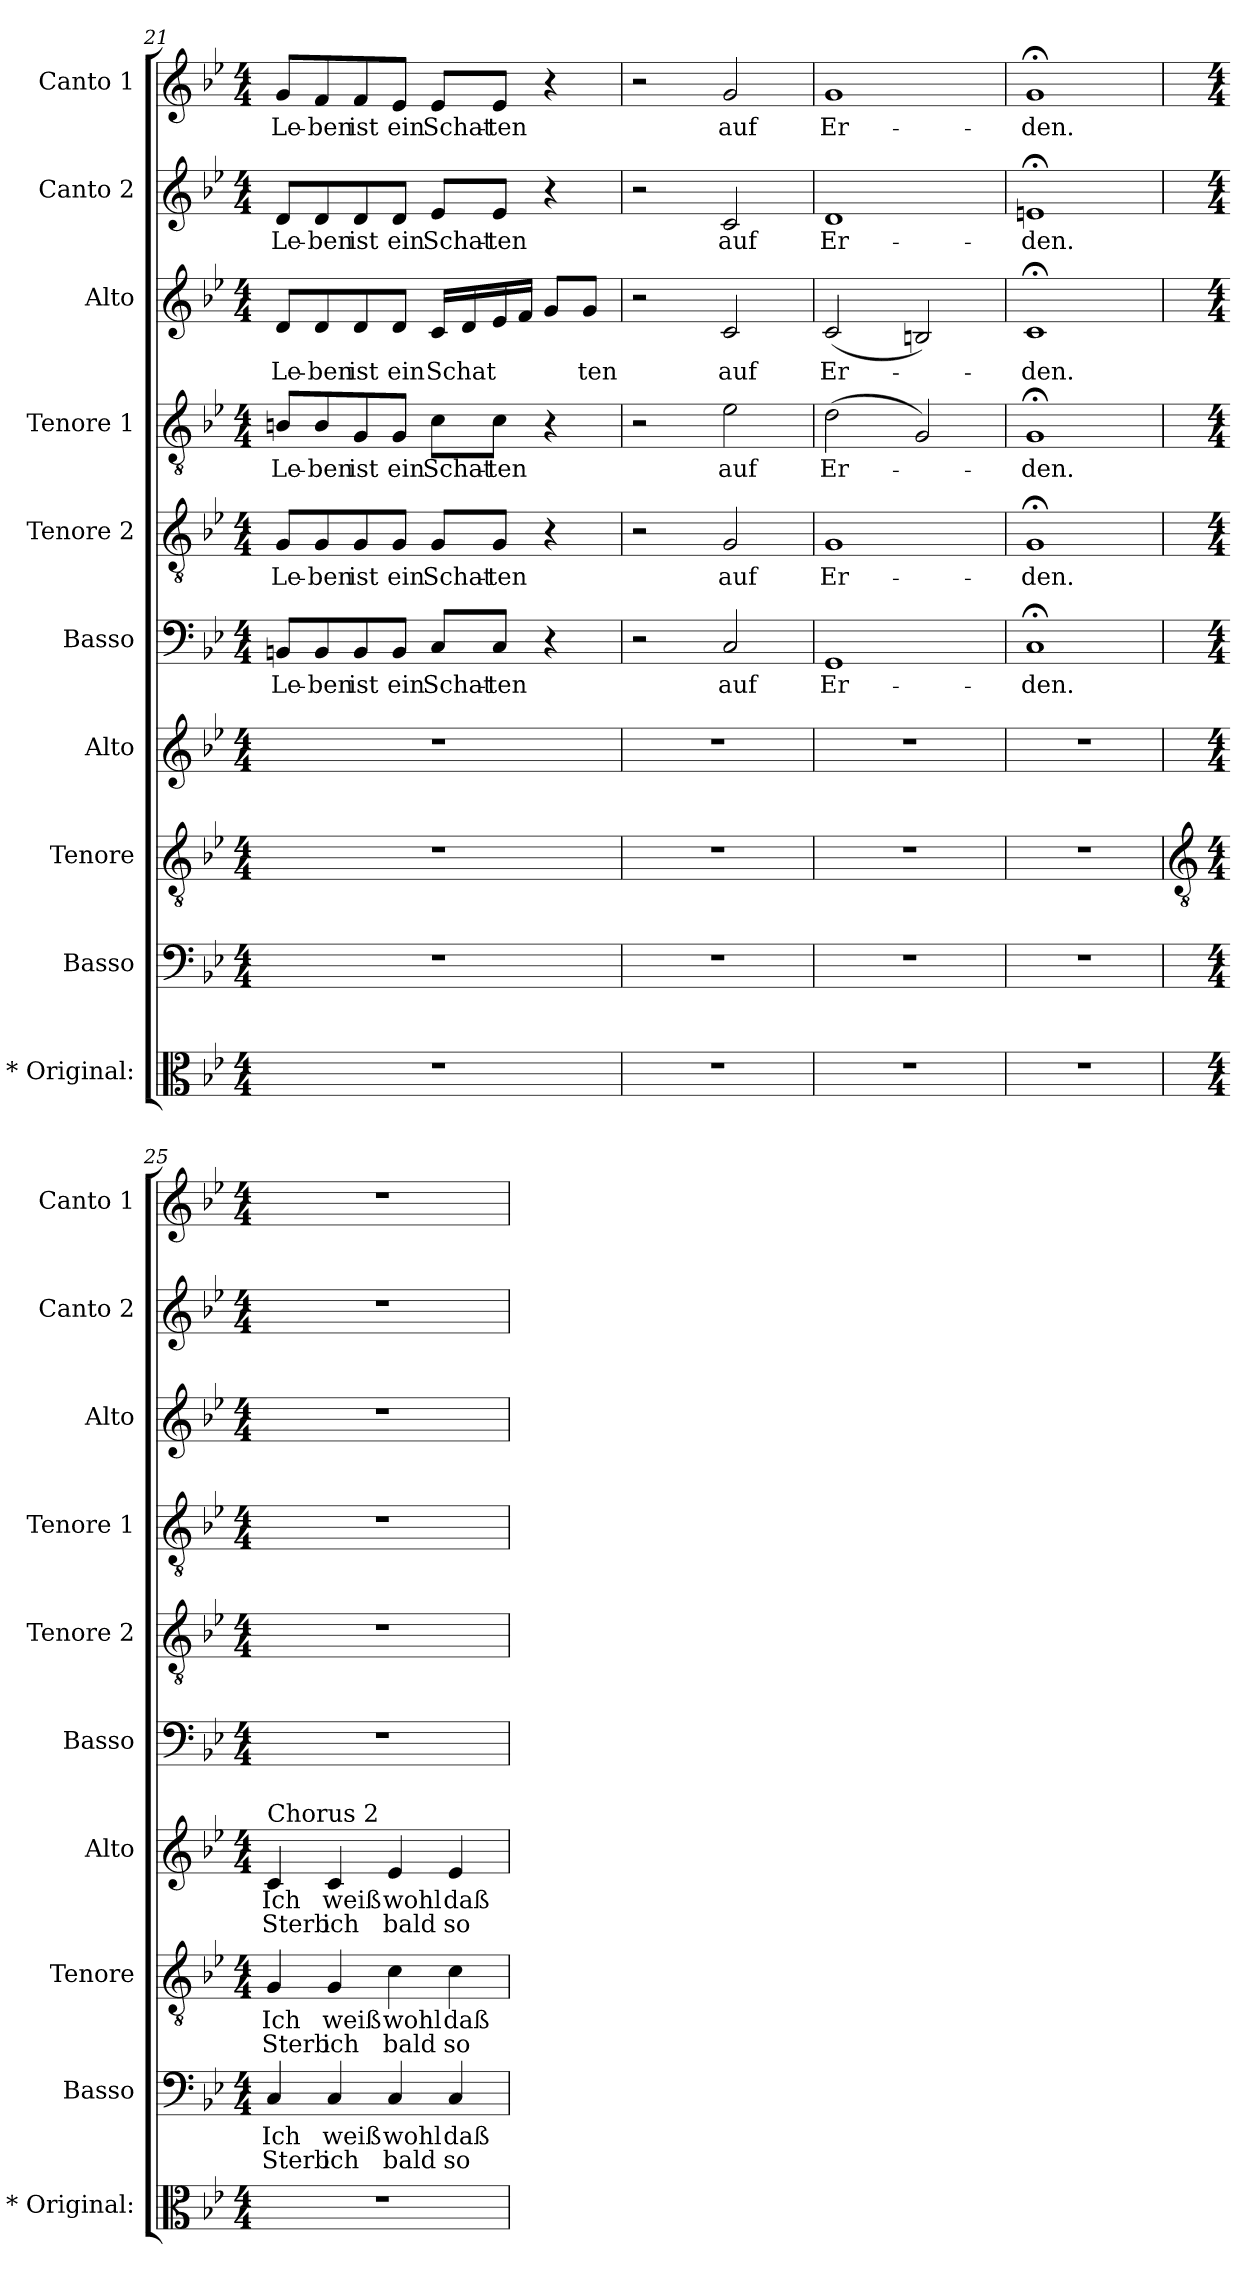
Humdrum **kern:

**kern	**kern	**text	**text	**kern	**text	**text	**kern	**text	**text	**kern	**text	**kern	**text	**kern	**text	**kern	**text	**kern	**text	**kern	**text
*part10	*part9	*part9	*part9	*part8	*part8	*part8	*part7	*part7	*part7	*part6	*part6	*part5	*part5	*part4	*part4	*part3	*part3	*part2	*part2	*part1	*part1
*staff10	*staff9	*staff9	*staff9	*staff8	*staff8	*staff8	*staff7	*staff7	*staff7	*staff6	*staff6	*staff5	*staff5	*staff4	*staff4	*staff3	*staff3	*staff2	*staff2	*staff1	*staff1
*I"* Original:	*I"Basso	*	*	*I"Tenore	*	*	*I"Alto	*	*	*I"Basso	*	*I"Tenore 2	*	*I"Tenore 1	*	*I"Alto	*	*I"Canto 2	*	*I"Canto 1	*
*I'* Original:	*I'Basso	*	*	*I'Tenore	*	*	*I'Alto	*	*	*I'Basso	*	*I'Tenore 2	*	*I'Tenore 1	*	*I'Alto	*	*I'Canto 2	*	*I'Canto 1	*
!!LO:PB:g=z
*clefC3	*clefF4	*	*	*clefGv2	*	*	*clefG2	*	*	*clefF4	*	*clefGv2	*	*clefGv2	*	*clefG2	*	*clefG2	*	*clefG2	*
*k[b-e-]	*k[b-e-]	*	*	*k[b-e-]	*	*	*k[b-e-]	*	*	*k[b-e-]	*	*k[b-e-]	*	*k[b-e-]	*	*k[b-e-]	*	*k[b-e-]	*	*k[b-e-]	*
*B-:	*B-:	*	*	*B-:	*	*	*B-:	*	*	*B-:	*	*B-:	*	*B-:	*	*B-:	*	*B-:	*	*B-:	*
*M4/4	*M4/4	*	*	*M4/4	*	*	*M4/4	*	*	*M4/4	*	*M4/4	*	*M4/4	*	*M4/4	*	*M4/4	*	*M4/4	*
=21	=21	=21	=21	=21	=21	=21	=21	=21	=21	=21	=21	=21	=21	=21	=21	=21	=21	=21	=21	=21	=21
!	!	!	!	!	!	!	!	!	!	!	!LO:LY:b	!	!LO:LY:b	!	!LO:LY:b	!	!LO:LY:b	!	!LO:LY:b	!	!LO:LY:b
1r	1r	.	.	1r	.	.	1r	.	.	8BBn/L	Le-	8G/L	Le-	8Bn/L	Le-	8d/L	Le-	8d/L	Le-	8g/L	Le-
!	!	!	!	!	!	!	!	!	!	!	!LO:LY:b	!	!LO:LY:b	!	!LO:LY:b	!	!LO:LY:b	!	!LO:LY:b	!	!LO:LY:b
.	.	.	.	.	.	.	.	.	.	8BB/	-ben	8G/	-ben	8B/	-ben	8d/	-ben	8d/	-ben	8f/	-ben
!	!	!	!	!	!	!	!	!	!	!	!LO:LY:b	!	!LO:LY:b	!	!LO:LY:b	!	!LO:LY:b	!	!LO:LY:b	!	!LO:LY:b
.	.	.	.	.	.	.	.	.	.	8BB/	ist	8G/	ist	8G/	ist	8d/	ist	8d/	ist	8f/	ist
!	!	!	!	!	!	!	!	!	!	!	!LO:LY:b	!	!LO:LY:b	!	!LO:LY:b	!	!LO:LY:b	!	!LO:LY:b	!	!LO:LY:b
.	.	.	.	.	.	.	.	.	.	8BB/J	ein	8G/J	ein	8G/J	ein	8d/J	ein	8d/J	ein	8e-/J	ein
!	!	!	!	!	!	!	!	!	!	!	!LO:LY:b	!	!LO:LY:b	!	!LO:LY:b	!	!LO:LY:b	!	!LO:LY:b	!	!LO:LY:b
.	.	.	.	.	.	.	.	.	.	8C/L	Schat-	8G/L	Schat-	8c\L	Schat-	16c/LL	Schat	8e-/L	Schat-	8e-/L	Schat-
.	.	.	.	.	.	.	.	.	.	.	.	.	.	.	.	16d/	.	.	.	.	.
!	!	!	!	!	!	!	!	!	!	!	!LO:LY:b	!	!LO:LY:b	!	!LO:LY:b	!	!	!	!LO:LY:b	!	!LO:LY:b
.	.	.	.	.	.	.	.	.	.	8C/J	-ten	8G/J	-ten	8c\J	-ten	16e-/	.	8e-/J	-ten	8e-/J	-ten
.	.	.	.	.	.	.	.	.	.	.	.	.	.	.	.	16f/JJ	.	.	.	.	.
.	.	.	.	.	.	.	.	.	.	4r	.	4r	.	4r	.	8g/L	.	4r	.	4r	.
!	!	!	!	!	!	!	!	!	!	!	!	!	!	!	!	!	!LO:LY:b	!	!	!	!
.	.	.	.	.	.	.	.	.	.	.	.	.	.	.	.	8g/J	ten	.	.	.	.
=22	=22	=22	=22	=22	=22	=22	=22	=22	=22	=22	=22	=22	=22	=22	=22	=22	=22	=22	=22	=22	=22
1r	1r	.	.	1r	.	.	1r	.	.	2r	.	2r	.	2r	.	2r	.	2r	.	2r	.
!	!	!	!	!	!	!	!	!	!	!	!LO:LY:b	!	!LO:LY:b	!	!LO:LY:b	!	!LO:LY:b	!	!LO:LY:b	!	!LO:LY:b
.	.	.	.	.	.	.	.	.	.	2C/	auf	2G/	auf	2e-\	auf	2c/	auf	2c/	auf	2g/	auf
=23	=23	=23	=23	=23	=23	=23	=23	=23	=23	=23	=23	=23	=23	=23	=23	=23	=23	=23	=23	=23	=23
!	!	!	!	!	!	!	!	!	!	!	!LO:LY:b	!	!LO:LY:b	!	!LO:LY:b	!	!LO:LY:b	!	!LO:LY:b	!	!LO:LY:b
1r	1r	.	.	1r	.	.	1r	.	.	1GG	Er-	1G	Er-	(>2d\	Er-	(<2c/	Er-	1d	Er-	1g	Er-
.	.	.	.	.	.	.	.	.	.	.	.	.	.	2G/)	.	2Bn/)	.	.	.	.	.
=24	=24	=24	=24	=24	=24	=24	=24	=24	=24	=24	=24	=24	=24	=24	=24	=24	=24	=24	=24	=24	=24
!	!	!	!	!	!	!	!	!	!	!	!LO:LY:b	!	!LO:LY:b	!	!LO:LY:b	!	!LO:LY:b	!	!LO:LY:b	!	!LO:LY:b
1r	1r	.	.	1r	.	.	1r	.	.	1C;<	-den.	1G;<	-den.	1G;<	-den.	1c;<	-den.	1en;<	-den.	1g;<	-den.
!!LO:PB:g=z
=25	=25	=25	=25	=25	=25	=25	=25	=25	=25	=25	=25	=25	=25	=25	=25	=25	=25	=25	=25	=25	=25
*	*	*	*	*clefGv2	*	*	*	*	*	*	*	*	*	*	*	*	*	*	*	*	*
*M4/4	*M4/4	*	*	*M4/4	*	*	*M4/4	*	*	*M4/4	*	*M4/4	*	*M4/4	*	*M4/4	*	*M4/4	*	*M4/4	*
!	!	!	!	!	!	!	!LO:TX:a:t=Chorus 2	!	!	!	!	!	!	!	!	!	!	!	!	!	!
!	!	!LO:LY:b	!LO:LY:b	!	!LO:LY:b	!LO:LY:b	!	!LO:LY:b	!LO:LY:b	!	!	!	!	!	!	!	!	!	!	!	!
1r	4C/	Ich	Sterb	4G/	Ich	Sterb	4c/	Ich	Sterb	1r	.	1r	.	1r	.	1r	.	1r	.	1r	.
!	!	!LO:LY:b	!LO:LY:b	!	!LO:LY:b	!LO:LY:b	!	!LO:LY:b	!LO:LY:b	!	!	!	!	!	!	!	!	!	!	!	!
.	4C/	weiß	ich	4G/	weiß	ich	4c/	weiß	ich	.	.	.	.	.	.	.	.	.	.	.	.
!	!	!LO:LY:b	!LO:LY:b	!	!LO:LY:b	!LO:LY:b	!	!LO:LY:b	!LO:LY:b	!	!	!	!	!	!	!	!	!	!	!	!
.	4C/	wohl	bald	4c\	wohl	bald	4e-/	wohl	bald	.	.	.	.	.	.	.	.	.	.	.	.
!	!	!LO:LY:b	!LO:LY:b	!	!LO:LY:b	!LO:LY:b	!	!LO:LY:b	!LO:LY:b	!	!	!	!	!	!	!	!	!	!	!	!
.	4C/	daß	so	4c\	daß	so	4e-/	daß	so	.	.	.	.	.	.	.	.	.	.	.	.
=	=	=	=	=	=	=	=	=	=	=	=	=	=	=	=	=	=	=	=	=	=
*-	*-	*-	*-	*-	*-	*-	*-	*-	*-	*-	*-	*-	*-	*-	*-	*-	*-	*-	*-	*-	*-
